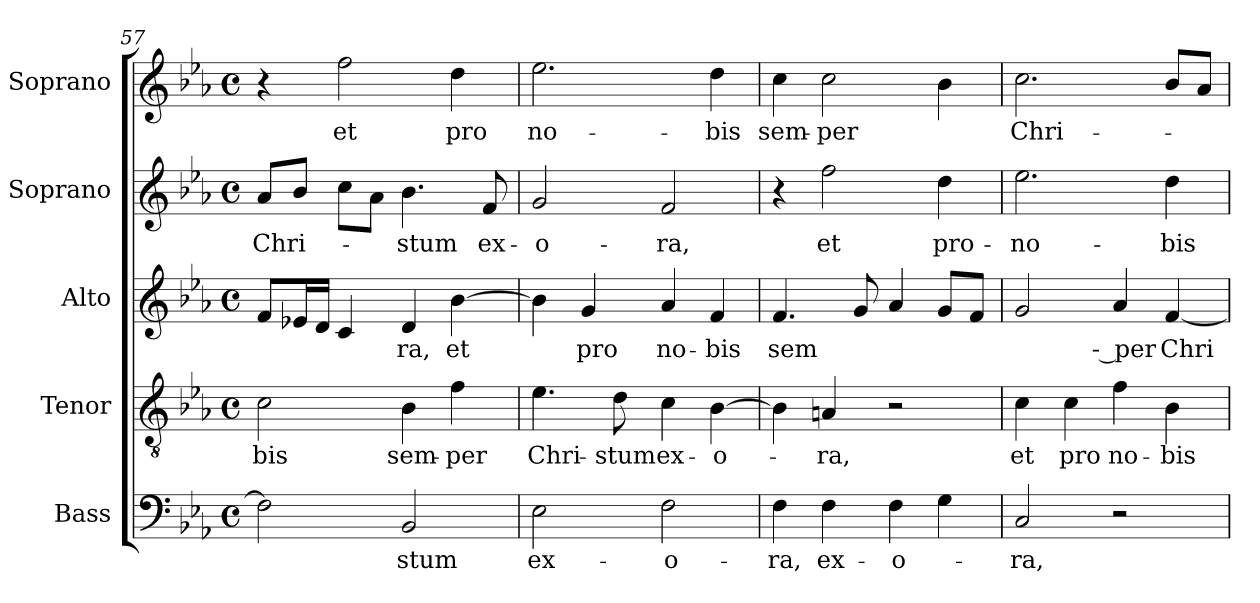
**kern	**text	**kern	**text	**kern	**text	**kern	**text	**kern	**text
*part5	*part5	*part4	*part4	*part3	*part3	*part2	*part2	*part1	*part1
*staff5	*staff5	*staff4	*staff4	*staff3	*staff3	*staff2	*staff2	*staff1	*staff1
*I"Bass	*	*I"Tenor	*	*I"Alto	*	*I"Soprano	*	*I"Soprano	*
*I'B.	*	*I'T.	*	*I'A.	*	*I'S.	*	*I'S.	*
*clefF4	*	*clefGv2	*	*clefG2	*	*clefG2	*	*clefG2	*
*	*	*ITrd7c12	*	*	*	*	*	*	*
*k[b-e-a-]	*	*k[b-e-a-]	*	*k[b-e-a-]	*	*k[b-e-a-]	*	*k[b-e-a-]	*
*E-:	*	*E-:	*	*E-:	*	*E-:	*	*E-:	*
*M4/4	*	*M4/4	*	*M4/4	*	*M4/4	*	*M4/4	*
*met(c)	*	*met(c)	*	*met(c)	*	*met(c)	*	*met(c)	*
=57	=57	=57	=57	=57	=57	=57	=57	=57	=57
!	!	!	!LO:LY:b:color=#000000	!	!	!	!	!	!
!	!	!	!	!	!	!	!LO:LY:b:color=#000000	!	!
2Fi\]	.	2Ci\	-bis	8fi/L	.	8a-i/L	Chri-	4r	.
.	.	.	.	16e-Xi/L	.	8b-i/J	.	.	.
.	.	.	.	16di/JJ	.	.	.	.	.
!	!	!	!	!	!	!	!	!	!LO:LY:b:color=#000000
.	.	.	.	4ci/	.	8cci\L	.	2ffi\	et
.	.	.	.	.	.	8a-i\J	.	.	.
!	!LO:LY:b:color=#000000	!	!	!	!	!	!	!	!
!	!	!	!LO:LY:b:color=#000000	!	!	!	!	!	!
!	!	!	!	!	!LO:LY:b:color=#000000	!	!	!	!
!	!	!	!	!	!	!	!LO:LY:b:color=#000000	!	!
2BB-i/	-stum	4BB-i\	sem-	4di/	-ra,	4.b-i\	-stum	.	.
!	!	!	!LO:LY:b:color=#000000	!	!	!	!	!	!
!	!	!	!	!	!LO:LY:b:color=#000000	!	!	!	!
!	!	!	!	!	!	!	!	!	!LO:LY:b:color=#000000
.	.	4Fi\	-per	[4b-i\	et	.	.	4ddi\	pro
!	!	!	!	!	!	!	!LO:LY:b:color=#000000	!	!
.	.	.	.	.	.	8fi/	ex-	.	.
=58	=58	=58	=58	=58	=58	=58	=58	=58	=58
!	!LO:LY:b:color=#000000	!	!	!	!	!	!	!	!
!	!	!	!LO:LY:b:color=#000000	!	!	!	!	!	!
!	!	!	!	!	!	!	!LO:LY:b:color=#000000	!	!
!	!	!	!	!	!	!	!	!	!LO:LY:b:color=#000000
2E-i\	ex-	4.E-i\	Chri-	4b-i\]	.	2gi/	-o-	2.ee-i\	no-
!	!	!	!	!	!LO:LY:b:color=#000000	!	!	!	!
.	.	.	.	4gi/	pro	.	.	.	.
!	!	!	!LO:LY:b:color=#000000	!	!	!	!	!	!
.	.	8Di\	-stum	.	.	.	.	.	.
!	!LO:LY:b:color=#000000	!	!	!	!	!	!	!	!
!	!	!	!LO:LY:b:color=#000000	!	!	!	!	!	!
!	!	!	!	!	!LO:LY:b:color=#000000	!	!	!	!
!	!	!	!	!	!	!	!LO:LY:b:color=#000000	!	!
2Fi\	-o-	4Ci\	ex-	4a-i/	no-	2fi/	-ra,	.	.
!	!	!	!LO:LY:b:color=#000000	!	!	!	!	!	!
!	!	!	!	!	!LO:LY:b:color=#000000	!	!	!	!
!	!	!	!	!	!	!	!	!	!LO:LY:b:color=#000000
.	.	[4BB-i\	-o-	4fi/	-bis	.	.	4ddi\	-bis
=59	=59	=59	=59	=59	=59	=59	=59	=59	=59
!	!LO:LY:b:color=#000000	!	!	!	!	!	!	!	!
!	!	!	!	!	!LO:LY:b:color=#000000	!	!	!	!
!	!	!	!	!	!	!	!	!	!LO:LY:b:color=#000000
4Fi\	-ra,	4BB-i\]	.	4.fi/	sem-	4r	.	4cci\	sem-
!	!LO:LY:b:color=#000000	!	!	!	!	!	!	!	!
!	!	!	!LO:LY:b:color=#000000	!	!	!	!	!	!
!	!	!	!	!	!	!	!LO:LY:b:color=#000000	!	!
!	!	!	!	!	!	!	!	!	!LO:LY:b:color=#000000
4Fi\	ex-	4AAni/	-ra,	.	.	2ffi\	et	2cci\	-per
.	.	.	.	8gi/	.	.	.	.	.
!	!LO:LY:b:color=#000000	!	!	!	!	!	!	!	!
4Fi\	-o-	2r	.	4a-i/	.	.	.	.	.
!	!	!	!	!	!	!	!LO:LY:b:color=#000000	!	!
4Gi\	.	.	.	8gi/L	.	4ddi\	pro-	4b-i\	.
!	!	!	!	!	!LO:LY:b:color=#000000	!	!	!	!
.	.	.	.	8fi/J	---	.	.	.	.
!!LO:LB:g=z
=60	=60	=60	=60	=60	=60	=60	=60	=60	=60
!	!LO:LY:b:color=#000000	!	!	!	!	!	!	!	!
!	!	!	!LO:LY:b:color=#000000	!	!	!	!	!	!
!	!	!	!	!	!LO:LY:b:color=#000000	!	!	!	!
!	!	!	!	!	!	!	!LO:LY:b:color=#000000	!	!
!	!	!	!	!	!	!	!	!	!LO:LY:b:color=#000000
2Ci/	-ra,	4Ci\	et	2gi/	---	2.ee-i\	-no-	2.cci\	Chri-
!	!	!	!LO:LY:b:color=#000000	!	!	!	!	!	!
.	.	4Ci\	pro	.	.	.	.	.	.
!	!	!	!LO:LY:b:color=#000000	!	!	!	!	!	!
!	!	!	!	!	!LO:LY:b:color=#000000	!	!	!	!
2r	.	4Fi\	no-	4a-i/	-- per	.	.	.	.
!	!	!	!LO:LY:b:color=#000000	!	!	!	!	!	!
!	!	!	!	!	!LO:LY:b:color=#000000	!	!	!	!
!	!	!	!	!	!	!	!LO:LY:b:color=#000000	!	!
.	.	4BB-i\	-bis	[4fi/	Chri-	4ddi\	-bis	8b-i/L	.
.	.	.	.	.	.	.	.	8a-i/J	.
=	=	=	=	=	=	=	=	=	=
*-	*-	*-	*-	*-	*-	*-	*-	*-	*-
